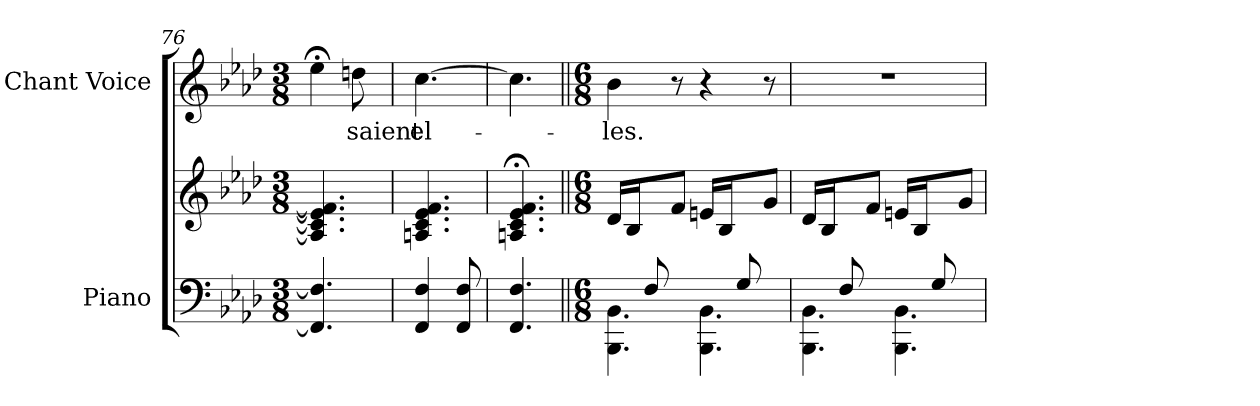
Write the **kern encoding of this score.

**kern	**kern	**kern	**text
*part2	*part2	*part1	*part1
*staff3	*staff2	*staff1	*staff1
*I"Piano	*	*I"Chant Voice	*
*I'Pno	*	*	*
*clefF4	*clefG2	*clefG2	*
*k[b-e-a-d-]	*k[b-e-a-d-]	*k[b-e-a-d-]	*
*M3/8	*M3/8	*M3/8	*
=76	=76	=76	=76
4.FF/] 4.F/]	4.A/] 4.c/] 4.e-/] 4.f/]	4ee-;<\	.
!	!	!	!LO:LY:b
.	.	8ddn\	-saient
=77	=77	=77	=77
!	!	!	!LO:LY:b
4FF/ 4F/	4.An/ 4.c/ 4.e-/ 4.f/	[4.cc\	el-
8FF/ 8F/	.	.	.
=78	=78	=78	=78
4.FF/ 4.F/	4.An/;< 4.c/;< 4.e-/;< 4.f/;<	4.cc\]	.
=79||	=79||	=79||	=79||
*M6/8	*M6/8	*M6/8	*
*^	*	*	*
!	!	!	!	!LO:LY:b
8ryy	4.BBB-\ 4.BB-\	16d-/LL	4b-\	-les.
.	.	16B-/J	.	.
8F/	.	8ryy	.	.
4ryy	.	8f/J	8r	.
.	4.BBB-\ 4.BB-\	16en/LL	4r	.
.	.	16B-/J	.	.
8G/	.	8ryy	.	.
8ryy	.	8g/J	8r	.
=80	=80	=80	=80	=80
8ryy	4.BBB-\ 4.BB-\	16d-/LL	2.r	.
.	.	16B-/J	.	.
8F/	.	8ryy	.	.
4ryy	.	8f/J	.	.
.	4.BBB-\ 4.BB-\	16en/LL	.	.
.	.	16B-/J	.	.
8G/	.	8ryy	.	.
8ryy	.	8g/J	.	.
*v	*v	*	*	*
=	=	=	=
*-	*-	*-	*-
